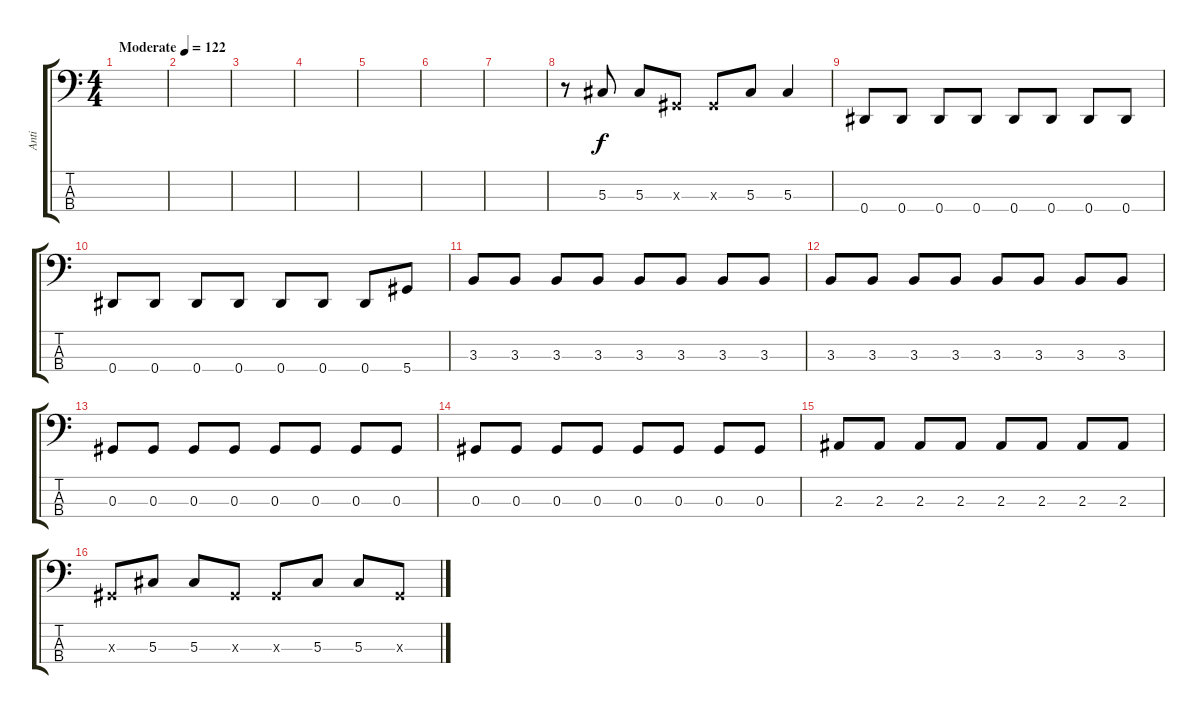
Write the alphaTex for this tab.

\track ("Anti" "Anti") {instrument electricbasspick}
\staff {score tabs}
\tuning (Gb2 Db2 Ab1 Eb1) {hide}
\ts (4 4)
\tempo (122 "Moderate")
\clef f4
\ks c
|
|
|
|
|
|
|
r.8 5.3.8 5.3.8 0.3{x}.8 0.3{x}.8 5.3.8 5.3.4 |
0.4.8 0.4.8 0.4.8 0.4.8 0.4.8 0.4.8 0.4.8 0.4.8 |
0.4.8 0.4.8 0.4.8 0.4.8 0.4.8 0.4.8 0.4.8 5.4.8 |
3.3.8 3.3.8 3.3.8 3.3.8 3.3.8 3.3.8 3.3.8 3.3.8 |
3.3.8 3.3.8 3.3.8 3.3.8 3.3.8 3.3.8 3.3.8 3.3.8 |
0.3.8 0.3.8 0.3.8 0.3.8 0.3.8 0.3.8 0.3.8 0.3.8 |
0.3.8 0.3.8 0.3.8 0.3.8 0.3.8 0.3.8 0.3.8 0.3.8 |
2.3.8 2.3.8 2.3.8 2.3.8 2.3.8 2.3.8 2.3.8 2.3.8 |
0.3{x}.8 5.3.8 5.3.8 0.3{x}.8 0.3{x}.8 5.3.8 5.3.8 0.3{x}.8
